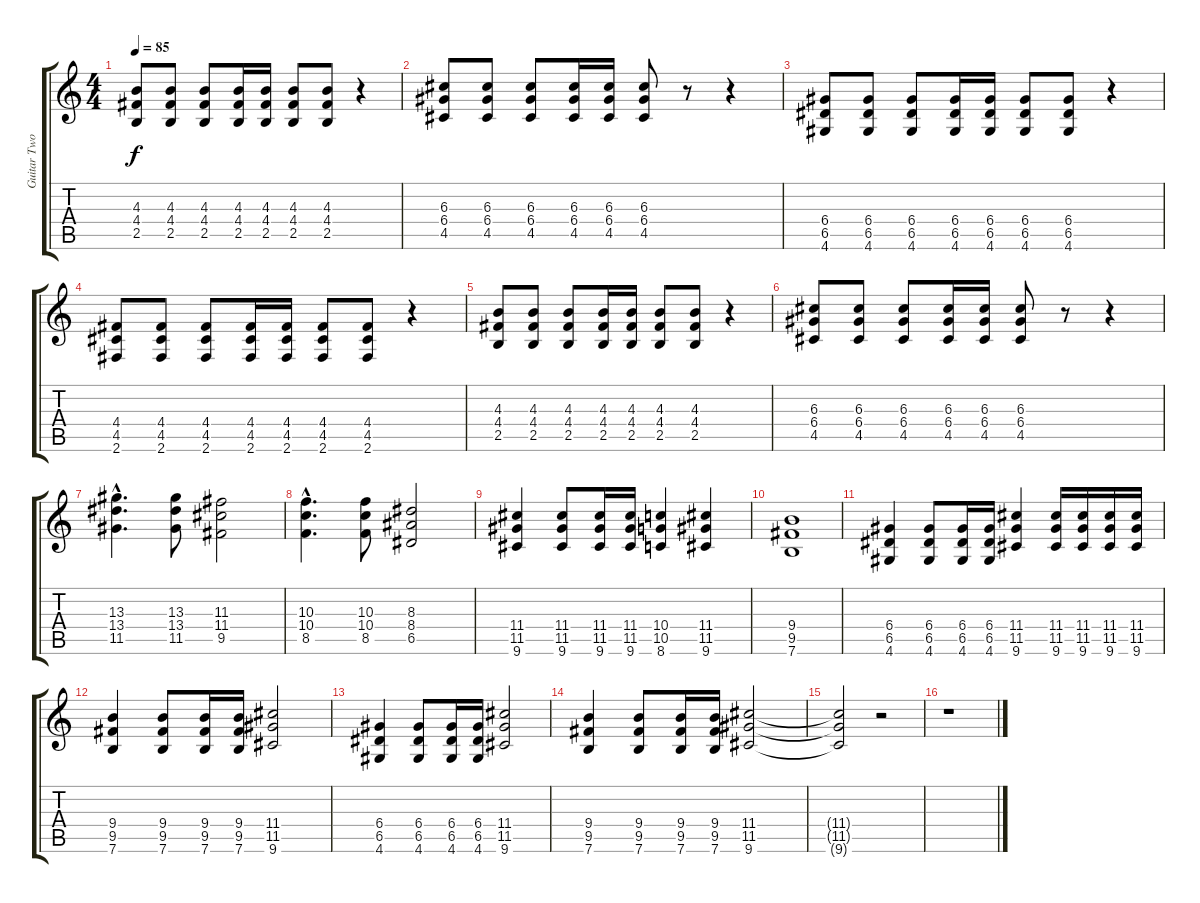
\track ("Guitar Two" "Guitar Two") {instrument acousticguitarsteel}
\staff {score tabs}
\tuning (E4 B3 G3 D3 A2 E2) {hide}
\ts (4 4)
\tempo 85
\clef g2
\ks c
(4.3 4.4 2.5).8{dy f} (4.3 4.4 2.5).8 (4.3 4.4 2.5).8 (4.3 4.4 2.5).16 (4.3 4.4 2.5).16 (4.3 4.4 2.5).8 (4.3 4.4 2.5).8 r.4 |
(6.3 6.4 4.5).8 (6.3 6.4 4.5).8 (6.3 6.4 4.5).8 (6.3 6.4 4.5).16 (6.3 6.4 4.5).16 (6.3 6.4 4.5).8 r.8 r.4 |
(6.4 6.5 4.6).8 (6.4 6.5 4.6).8 (6.4 6.5 4.6).8 (6.4 6.5 4.6).16 (6.4 6.5 4.6).16 (6.4 6.5 4.6).8 (6.4 6.5 4.6).8 r.4 |
(4.4 4.5 2.6).8 (4.4 4.5 2.6).8 (4.4 4.5 2.6).8 (4.4 4.5 2.6).16 (4.4 4.5 2.6).16 (4.4 4.5 2.6).8 (4.4 4.5 2.6).8 r.4 |
(4.3 4.4 2.5).8 (4.3 4.4 2.5).8 (4.3 4.4 2.5).8 (4.3 4.4 2.5).16 (4.3 4.4 2.5).16 (4.3 4.4 2.5).8 (4.3 4.4 2.5).8 r.4 |
(6.3 6.4 4.5).8 (6.3 6.4 4.5).8 (6.3 6.4 4.5).8 (6.3 6.4 4.5).16 (6.3 6.4 4.5).16 (6.3 6.4 4.5).8 r.8 r.4 |
(13.3{hac} 13.4{hac} 11.5{hac}).4{d} (13.3 13.4 11.5).8 (11.3 11.4 9.5).2 |
(10.3{hac} 10.4{hac} 8.5{hac}).4{d} (10.3 10.4 8.5).8 (8.3 8.4 6.5).2 |
(11.4 11.5 9.6).4 (11.4 11.5 9.6).8 (11.4 11.5 9.6).16 (11.4 11.5 9.6).16 (10.4 10.5 8.6).4 (11.4 11.5 9.6).4 |
(9.4 9.5 7.6).1 |
(6.4 6.5 4.6).4 (6.4 6.5 4.6).8 (6.4 6.5 4.6).16 (6.4 6.5 4.6).16 (11.4 11.5 9.6).4 (11.4 11.5 9.6).16 (11.4 11.5 9.6).16 (11.4 11.5 9.6).16 (11.4 11.5 9.6).16 |
(9.4 9.5 7.6).4 (9.4 9.5 7.6).8 (9.4 9.5 7.6).16 (9.4 9.5 7.6).16 (11.4 11.5 9.6).2 |
(6.4 6.5 4.6).4 (6.4 6.5 4.6).8 (6.4 6.5 4.6).16 (6.4 6.5 4.6).16 (11.4 11.5 9.6).2 |
(9.4 9.5 7.6).4 (9.4 9.5 7.6).8 (9.4 9.5 7.6).16 (9.4 9.5 7.6).16 (11.4 11.5 9.6).2 |
(11.4{t} 11.5{t} 9.6{t}).2 r.2 |
r.1
